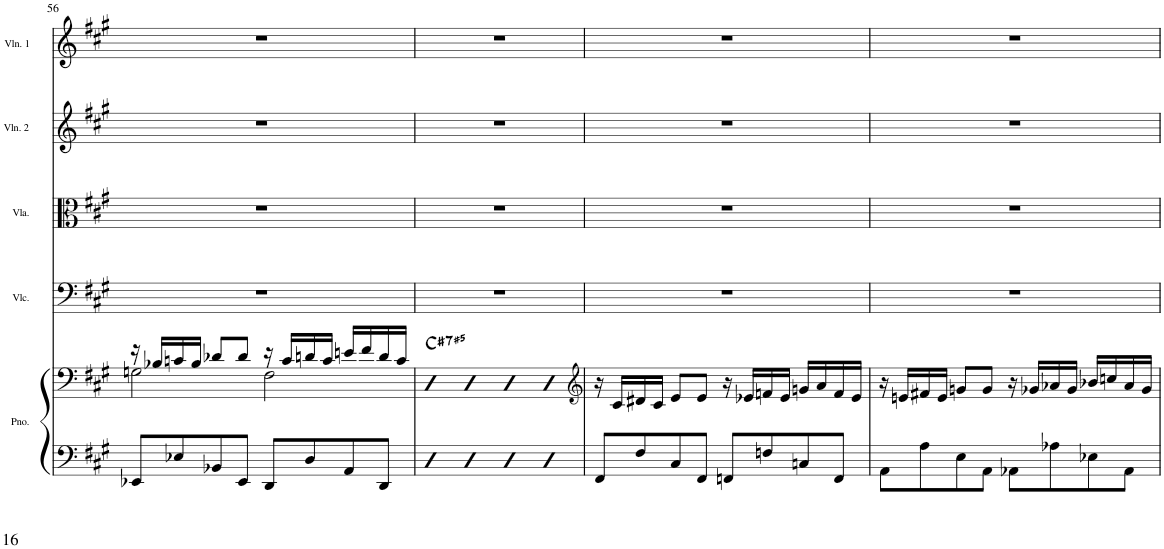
**kern	**kern	**harte	**kern	**kern	**kern	**kern
*part5	*part5	*part5	*part4	*part3	*part2	*part1
*staff6	*staff5	*	*staff4	*staff3	*staff2	*staff1
*I"Piano	*	*	*I"Violoncello	*I"Viola	*I"Violin 2	*I"Violin 1
*I'Pno.	*	*	*I'Vlc.	*I'Vla.	*I'Vln. 2	*I'Vln. 1
!!LO:PB:g=z
*clefF4	*clefF4	*	*clefF4	*clefC3	*clefG2	*clefG2
*k[f#c#g#]	*k[f#c#g#]	*	*k[f#c#g#]	*k[f#c#g#]	*k[f#c#g#]	*k[f#c#g#]
*M4/4	*M4/4	*	*M4/4	*M4/4	*M4/4	*M4/4
=56	=56	=56	=56	=56	=56	=56
*	*^	*	*	*	*	*
8EE-X/L	16r	2Gn\	.	1r	1r	1r	1r
.	16B-X/LL	.	.	.	.	.	.
8E-X/	16cn/	.	.	.	.	.	.
.	16B-/JJ	.	.	.	.	.	.
8BB-X/	8d-X/L	.	.	.	.	.	.
8EE-/J	8d-/J	.	.	.	.	.	.
8DD/L	16r	2F#\	.	.	.	.	.
.	16c/LL	.	.	.	.	.	.
8D/	16dn/	.	.	.	.	.	.
.	16c/JJ	.	.	.	.	.	.
8AA/	16en/LL	.	.	.	.	.	.
.	16f#/	.	.	.	.	.	.
8DD/J	16d/	.	.	.	.	.	.
.	16c/JJ	.	.	.	.	.	.
*	*v	*v	*	*	*	*	*
=57	=57	=57	=57	=57	=57	=57
!	!	!LO:H:kt=7	!	!	!	!
4D	4D	C#:aug(b7)	1r	1r	1r	1r
4D	4D	.	.	.	.	.
4D	4D	.	.	.	.	.
4D	4D	.	.	.	.	.
=58	=58	=58	=58	=58	=58	=58
*	*clefG2	*	*	*	*	*
8FF#/L	16r	.	1r	1r	1r	1r
.	16c#/LL	.	.	.	.	.
8F#/	16d#X/	.	.	.	.	.
.	16c#/JJ	.	.	.	.	.
8C#/	8e/L	.	.	.	.	.
8FF#/J	8e/J	.	.	.	.	.
8FFn/L	16r	.	.	.	.	.
.	16e-X/LL	.	.	.	.	.
8Fn/	16fn/	.	.	.	.	.
.	16e-/JJ	.	.	.	.	.
8Cn/	16gn/LL	.	.	.	.	.
.	16a/	.	.	.	.	.
8FF/J	16f/	.	.	.	.	.
.	16e-/JJ	.	.	.	.	.
=59	=59	=59	=59	=59	=59	=59
8AA\L	16r	.	1r	1r	1r	1r
.	16en/LL	.	.	.	.	.
8A\	16f#X/	.	.	.	.	.
.	16e/JJ	.	.	.	.	.
8E\	8gn/L	.	.	.	.	.
8AA\J	8g/J	.	.	.	.	.
8AA-X\L	16r	.	.	.	.	.
.	16g-X/LL	.	.	.	.	.
8A-X\	16a-X/	.	.	.	.	.
.	16g-/JJ	.	.	.	.	.
8E-X\	16b-X/LL	.	.	.	.	.
.	16ccn/	.	.	.	.	.
8AA-\J	16a-/	.	.	.	.	.
.	16g-/JJ	.	.	.	.	.
=	=	=	=	=	=	=
*-	*-	*-	*-	*-	*-	*-
